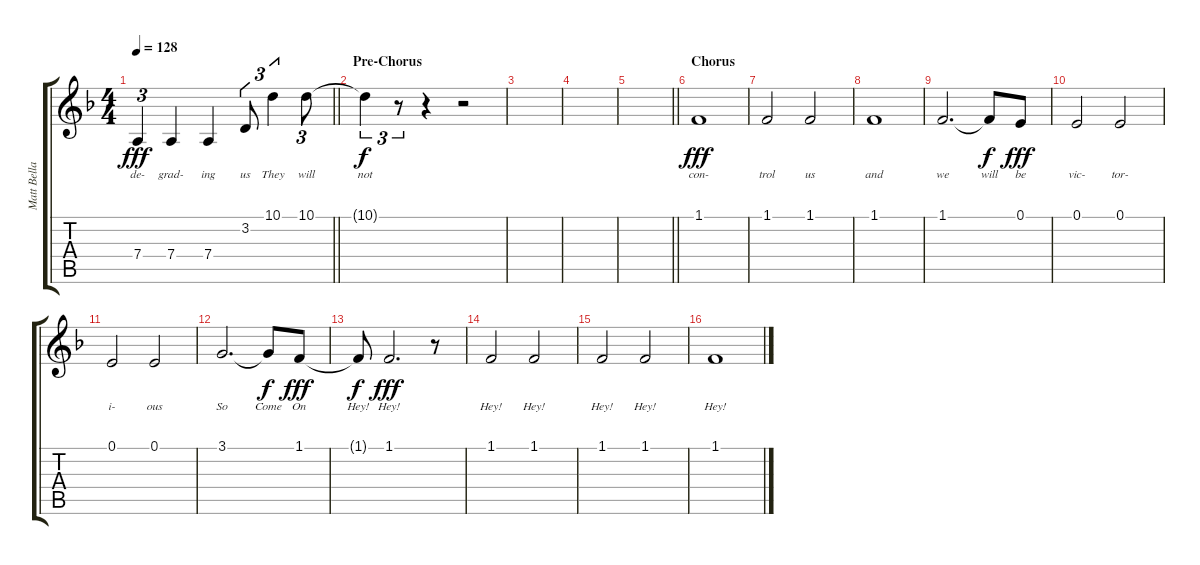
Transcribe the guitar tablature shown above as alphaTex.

\track ("Matt Bellamy Vocals" "Matt Bella") {instrument clarinet}
\staff {score tabs}
\tuning (E4 B3 G3 D3 A2 E2) {hide}
\ts (4 4)
\tempo 128
\clef g2
\barLineRight lightlight
\ks dminor
7.4.4{tu (3 2) lyrics (0 "de-") lyrics (1 "") lyrics (2 "") lyrics (3 "") lyrics (4 "") dy fff} 7.4.4{lyrics (0 "grad-") lyrics (1 "") lyrics (2 "") lyrics (3 "") lyrics (4 "")} 7.4.4{lyrics (0 "ing") lyrics (1 "") lyrics (2 "") lyrics (3 "") lyrics (4 "")} 3.2.8{tu (3 2) lyrics (0 "us") lyrics (1 "") lyrics (2 "") lyrics (3 "") lyrics (4 "")} 10.1.4{tu (3 2) lyrics (0 "They") lyrics (1 "") lyrics (2 "") lyrics (3 "") lyrics (4 "")} 10.1.8{tu (3 2) lyrics (0 "will") lyrics (1 "") lyrics (2 "") lyrics (3 "") lyrics (4 "")} |
\section ("" "Pre-Chorus")
10.1{t}.4{tu (3 2) lyrics (0 "not") lyrics (1 "") lyrics (2 "") lyrics (3 "") lyrics (4 "") dy f} r.8{tu (3 2)} r.4 r.2 |
|
|
\barLineRight lightlight
|
\section ("" "Chorus")
1.1.1{lyrics (0 "con-") lyrics (1 "") lyrics (2 "") lyrics (3 "") lyrics (4 "") dy fff} |
1.1.2{lyrics (0 "trol") lyrics (1 "") lyrics (2 "") lyrics (3 "") lyrics (4 "")} 1.1.2{lyrics (0 "us") lyrics (1 "") lyrics (2 "") lyrics (3 "") lyrics (4 "")} |
1.1.1{lyrics (0 "and") lyrics (1 "") lyrics (2 "") lyrics (3 "") lyrics (4 "")} |
1.1.2{d lyrics (0 "we") lyrics (1 "") lyrics (2 "") lyrics (3 "") lyrics (4 "")} 1.1{t}.8{lyrics (0 "will") lyrics (1 "") lyrics (2 "") lyrics (3 "") lyrics (4 "") dy f} 0.1.8{lyrics (0 "be") lyrics (1 "") lyrics (2 "") lyrics (3 "") lyrics (4 "") dy fff} |
0.1.2{lyrics (0 "vic-") lyrics (1 "") lyrics (2 "") lyrics (3 "") lyrics (4 "")} 0.1.2{lyrics (0 "tor-") lyrics (1 "") lyrics (2 "") lyrics (3 "") lyrics (4 "")} |
0.1.2{lyrics (0 "i-") lyrics (1 "") lyrics (2 "") lyrics (3 "") lyrics (4 "")} 0.1.2{lyrics (0 "ous") lyrics (1 "") lyrics (2 "") lyrics (3 "") lyrics (4 "")} |
3.1.2{d lyrics (0 "So") lyrics (1 "") lyrics (2 "") lyrics (3 "") lyrics (4 "")} 3.1{t}.8{lyrics (0 "Come") lyrics (1 "") lyrics (2 "") lyrics (3 "") lyrics (4 "") dy f} 1.1.8{lyrics (0 "On") lyrics (1 "") lyrics (2 "") lyrics (3 "") lyrics (4 "") dy fff} |
1.1{t}.8{lyrics (0 "Hey!") lyrics (1 "") lyrics (2 "") lyrics (3 "") lyrics (4 "") dy f} 1.1.2{d lyrics (0 "Hey!") lyrics (1 "") lyrics (2 "") lyrics (3 "") lyrics (4 "") dy fff} r.8 |
1.1.2{lyrics (0 "Hey!") lyrics (1 "") lyrics (2 "") lyrics (3 "") lyrics (4 "")} 1.1.2{lyrics (0 "Hey!") lyrics (1 "") lyrics (2 "") lyrics (3 "") lyrics (4 "")} |
1.1.2{lyrics (0 "Hey!") lyrics (1 "") lyrics (2 "") lyrics (3 "") lyrics (4 "")} 1.1.2{lyrics (0 "Hey!") lyrics (1 "") lyrics (2 "") lyrics (3 "") lyrics (4 "")} |
1.1.1{lyrics (0 "Hey!") lyrics (1 "") lyrics (2 "") lyrics (3 "") lyrics (4 "")}
